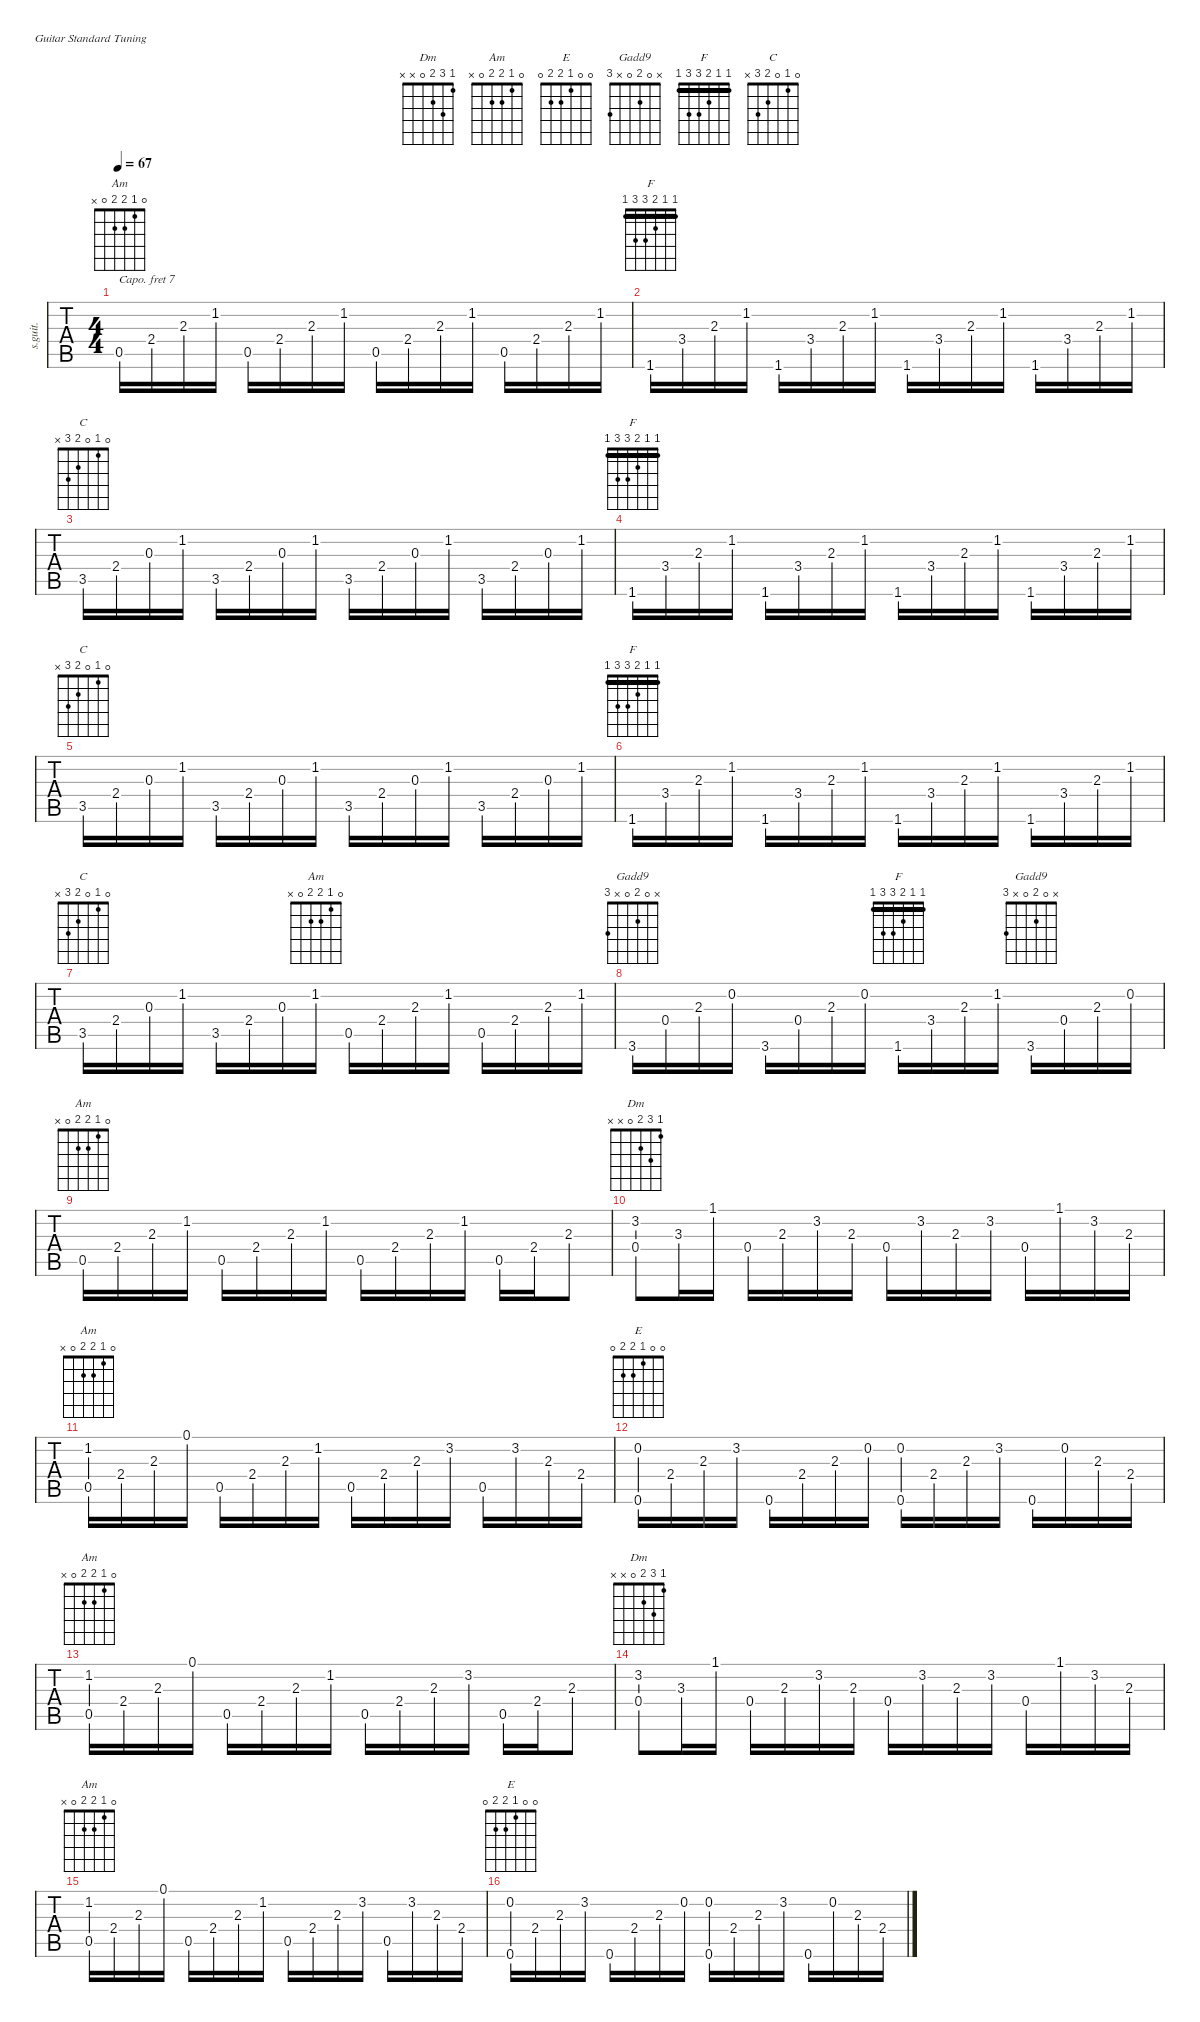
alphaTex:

\defaultSystemsLayout 4
\hideDynamics
\bracketExtendMode nobrackets
\chordDiagramsInScore
\track ("Steel Guitar" "s.guit.") {defaultSystemsLayout 4 instrument acousticguitarsteel}
\staff {tabs}
\capo 7
\tuning (E4 B3 G3 D3 A2 E2)
\chord ("Dm" 1 3 2 0 x x) {showfingering false}
\chord ("Am" 0 1 2 2 0 x) {showfingering false}
\chord ("E" 0 0 1 2 2 0) {showfingering false}
\chord ("Gadd9" x 0 2 0 x 3) {showfingering false}
\chord ("F" 1 1 2 3 3 1) {showfingering false barre (1 1)}
\chord ("C" 0 1 0 2 3 x) {showfingering false}
\ts (4 4)
\tempo 67
\clef g2
\ks g
0.5{acc forcenatural}.16{ch "Am" dy mf} 2.4{acc forcenatural}.16 2.3{acc forcenatural}.16 1.2{acc forcenatural}.16 0.5{acc forcenatural}.16 2.4{acc forcenatural}.16 2.3{acc forcenatural}.16 1.2{acc forcenatural}.16 0.5{acc forcenatural}.16 2.4{acc forcenatural}.16 2.3{acc forcenatural}.16 1.2{acc forcenatural}.16 0.5{acc forcenatural}.16 2.4{acc forcenatural}.16 2.3{acc forcenatural}.16 1.2{acc forcenatural}.16 |
1.6{acc forcenatural}.16{ch "F"} 3.4{acc forcenatural}.16 2.3{acc forcenatural}.16 1.2{acc forcenatural}.16 1.6{acc forcenatural}.16 3.4{acc forcenatural}.16 2.3{acc forcenatural}.16 1.2{acc forcenatural}.16 1.6{acc forcenatural}.16 3.4{acc forcenatural}.16 2.3{acc forcenatural}.16 1.2{acc forcenatural}.16 1.6{acc forcenatural}.16 3.4{acc forcenatural}.16 2.3{acc forcenatural}.16 1.2{acc forcenatural}.16 |
3.5{acc forcenatural}.16{ch "C"} 2.4{acc forcenatural}.16 0.3{acc forcenatural}.16 1.2{acc forcenatural}.16 3.5{acc forcenatural}.16 2.4{acc forcenatural}.16 0.3{acc forcenatural}.16 1.2{acc forcenatural}.16 3.5{acc forcenatural}.16 2.4{acc forcenatural}.16 0.3{acc forcenatural}.16 1.2{acc forcenatural}.16 3.5{acc forcenatural}.16 2.4{acc forcenatural}.16 0.3{acc forcenatural}.16 1.2{acc forcenatural}.16 |
1.6{acc forcenatural}.16{ch "F"} 3.4{acc forcenatural}.16 2.3{acc forcenatural}.16 1.2{acc forcenatural}.16 1.6{acc forcenatural}.16 3.4{acc forcenatural}.16 2.3{acc forcenatural}.16 1.2{acc forcenatural}.16 1.6{acc forcenatural}.16 3.4{acc forcenatural}.16 2.3{acc forcenatural}.16 1.2{acc forcenatural}.16 1.6{acc forcenatural}.16 3.4{acc forcenatural}.16 2.3{acc forcenatural}.16 1.2{acc forcenatural}.16 |
3.5{acc forcenatural}.16{ch "C"} 2.4{acc forcenatural}.16 0.3{acc forcenatural}.16 1.2{acc forcenatural}.16 3.5{acc forcenatural}.16 2.4{acc forcenatural}.16 0.3{acc forcenatural}.16 1.2{acc forcenatural}.16 3.5{acc forcenatural}.16 2.4{acc forcenatural}.16 0.3{acc forcenatural}.16 1.2{acc forcenatural}.16 3.5{acc forcenatural}.16 2.4{acc forcenatural}.16 0.3{acc forcenatural}.16 1.2{acc forcenatural}.16 |
1.6{acc forcenatural}.16{ch "F"} 3.4{acc forcenatural}.16 2.3{acc forcenatural}.16 1.2{acc forcenatural}.16 1.6{acc forcenatural}.16 3.4{acc forcenatural}.16 2.3{acc forcenatural}.16 1.2{acc forcenatural}.16 1.6{acc forcenatural}.16 3.4{acc forcenatural}.16 2.3{acc forcenatural}.16 1.2{acc forcenatural}.16 1.6{acc forcenatural}.16 3.4{acc forcenatural}.16 2.3{acc forcenatural}.16 1.2{acc forcenatural}.16 |
3.5{acc forcenatural}.16{ch "C"} 2.4{acc forcenatural}.16 0.3{acc forcenatural}.16 1.2{acc forcenatural}.16 3.5{acc forcenatural}.16 2.4{acc forcenatural}.16 0.3{acc forcenatural}.16 1.2{acc forcenatural}.16{ch "Am"} 0.5{acc forcenatural}.16 2.4{acc forcenatural}.16 2.3{acc forcenatural}.16 1.2{acc forcenatural}.16 0.5{acc forcenatural}.16 2.4{acc forcenatural}.16 2.3{acc forcenatural}.16 1.2{acc forcenatural}.16 |
3.6{acc forcenatural}.16{ch "Gadd9"} 0.4{acc forcenatural}.16 2.3{acc forcenatural}.16 0.2{acc #}.16 3.6{acc forcenatural}.16 0.4{acc forcenatural}.16 2.3{acc forcenatural}.16 0.2{acc #}.16 1.6{acc forcenatural}.16{ch "F"} 3.4{acc forcenatural}.16 2.3{acc forcenatural}.16 1.2{acc forcenatural}.16 3.6{acc forcenatural}.16{ch "Gadd9"} 0.4{acc forcenatural}.16 2.3{acc forcenatural}.16 0.2{acc #}.16 |
0.5{acc forcenatural}.16{ch "Am"} 2.4{acc forcenatural}.16 2.3{acc forcenatural}.16 1.2{acc forcenatural}.16 0.5{acc forcenatural}.16 2.4{acc forcenatural}.16 2.3{acc forcenatural}.16 1.2{acc forcenatural}.16 0.5{acc forcenatural}.16 2.4{acc forcenatural}.16 2.3{acc forcenatural}.16 1.2{acc forcenatural}.16 0.5{acc forcenatural}.16 2.4{acc forcenatural}.16 2.3{acc forcenatural}.8 |
(0.4{acc forcenatural} 3.2{acc forcenatural}).8{ch "Dm"} 3.3{acc forcenatural}.16 1.1{acc forcenatural}.16 0.4{acc forcenatural}.16 2.3{acc forcenatural}.16 3.2{acc forcenatural}.16 2.3{acc forcenatural}.16 0.4{acc forcenatural}.16 3.2{acc forcenatural}.16 2.3{acc forcenatural}.16 3.2{acc forcenatural}.16 0.4{acc forcenatural}.16 1.1{acc forcenatural}.16 3.2{acc forcenatural}.16 2.3{acc forcenatural}.16 |
(0.5{acc forcenatural} 1.2{acc forcenatural}).16{ch "Am"} 2.4{acc forcenatural}.16 2.3{acc forcenatural}.16 0.1{acc forcenatural}.16 0.5{acc forcenatural}.16 2.4{acc forcenatural}.16 2.3{acc forcenatural}.16 1.2{acc forcenatural}.16 0.5{acc forcenatural}.16 2.4{acc forcenatural}.16 2.3{acc forcenatural}.16 3.2{acc forcenatural}.16 0.5{acc forcenatural}.16 3.2{acc forcenatural}.16 2.3{acc forcenatural}.16 2.4{acc forcenatural}.16 |
(0.6{acc forcenatural} 0.2{acc #}).16{ch "E"} 2.4{acc forcenatural}.16 2.3{acc forcenatural}.16 3.2{acc forcenatural}.16 0.6{acc forcenatural}.16 2.4{acc forcenatural}.16 2.3{acc forcenatural}.16 0.2{acc #}.16 (0.6{acc forcenatural} 0.2{acc #}).16 2.4{acc forcenatural}.16 2.3{acc forcenatural}.16 3.2{acc forcenatural}.16 0.6{acc forcenatural}.16 0.2{acc #}.16 2.3{acc forcenatural}.16 2.4{acc forcenatural}.16 |
(0.5{acc forcenatural} 1.2{acc forcenatural}).16{ch "Am"} 2.4{acc forcenatural}.16 2.3{acc forcenatural}.16 0.1{acc forcenatural}.16 0.5{acc forcenatural}.16 2.4{acc forcenatural}.16 2.3{acc forcenatural}.16 1.2{acc forcenatural}.16 0.5{acc forcenatural}.16 2.4{acc forcenatural}.16 2.3{acc forcenatural}.16 3.2{acc forcenatural}.16 0.5{acc forcenatural}.16 2.4{acc forcenatural}.16 2.3{acc forcenatural}.8 |
(0.4{acc forcenatural} 3.2{acc forcenatural}).8{ch "Dm"} 3.3{acc forcenatural}.16 1.1{acc forcenatural}.16 0.4{acc forcenatural}.16 2.3{acc forcenatural}.16 3.2{acc forcenatural}.16 2.3{acc forcenatural}.16 0.4{acc forcenatural}.16 3.2{acc forcenatural}.16 2.3{acc forcenatural}.16 3.2{acc forcenatural}.16 0.4{acc forcenatural}.16 1.1{acc forcenatural}.16 3.2{acc forcenatural}.16 2.3{acc forcenatural}.16 |
(0.5{acc forcenatural} 1.2{acc forcenatural}).16{ch "Am"} 2.4{acc forcenatural}.16 2.3{acc forcenatural}.16 0.1{acc forcenatural}.16 0.5{acc forcenatural}.16 2.4{acc forcenatural}.16 2.3{acc forcenatural}.16 1.2{acc forcenatural}.16 0.5{acc forcenatural}.16 2.4{acc forcenatural}.16 2.3{acc forcenatural}.16 3.2{acc forcenatural}.16 0.5{acc forcenatural}.16 3.2{acc forcenatural}.16 2.3{acc forcenatural}.16 2.4{acc forcenatural}.16 |
(0.6{acc forcenatural} 0.2{acc #}).16{ch "E"} 2.4{acc forcenatural}.16 2.3{acc forcenatural}.16 3.2{acc forcenatural}.16 0.6{acc forcenatural}.16 2.4{acc forcenatural}.16 2.3{acc forcenatural}.16 0.2{acc #}.16 (0.6{acc forcenatural} 0.2{acc #}).16 2.4{acc forcenatural}.16 2.3{acc forcenatural}.16 3.2{acc forcenatural}.16 0.6{acc forcenatural}.16 0.2{acc #}.16 2.3{acc forcenatural}.16 2.4{acc forcenatural}.16
